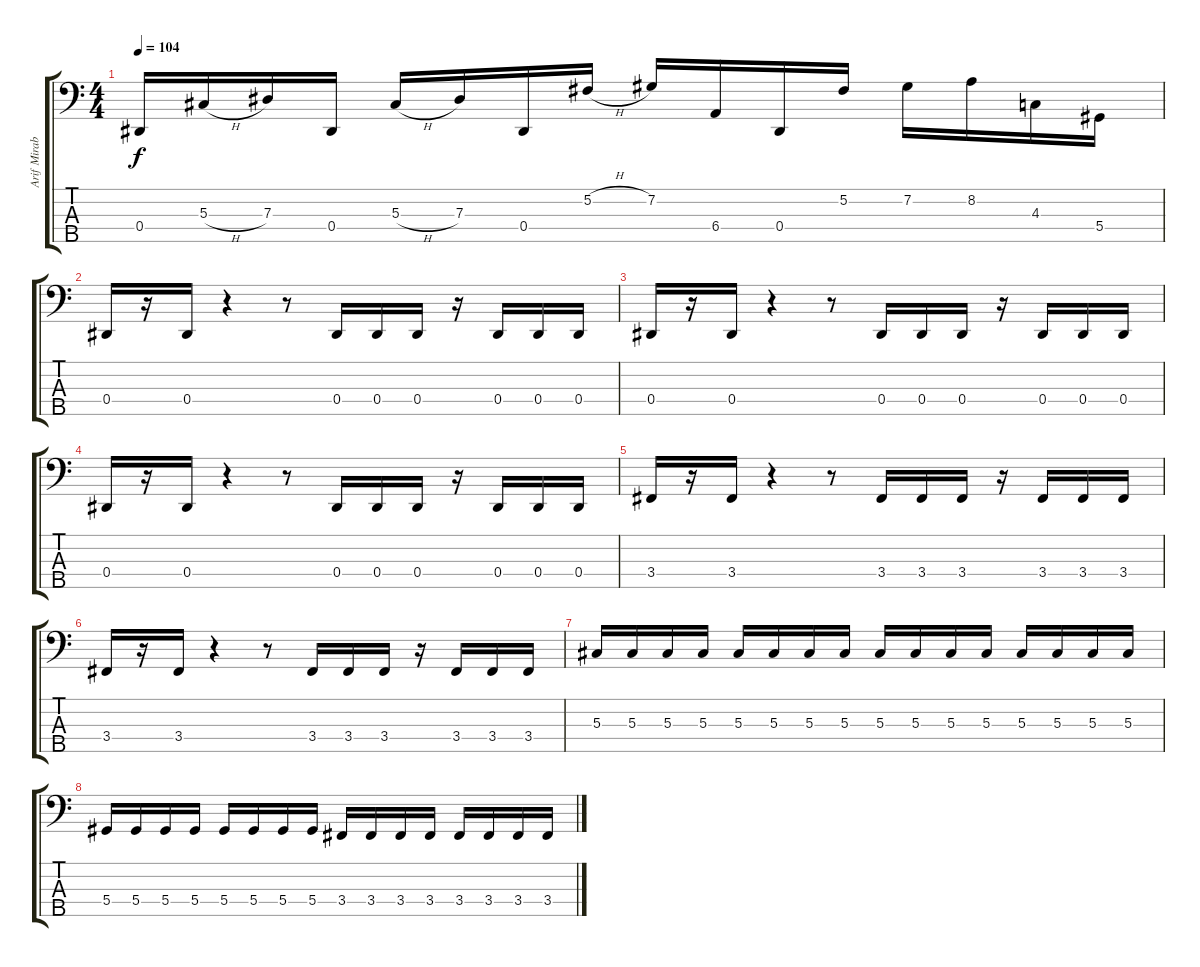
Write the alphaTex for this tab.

\track ("Arif Mirabdolbaghi" "Arif Mirab") {instrument electricbassfinger}
\staff {score tabs}
\tuning (Gb2 Db2 Ab1 Eb1 Bb0) {hide}
\ts (4 4)
\tempo 104
\clef f4
\ks c
0.4.16{dy f} 5.3{h}.16 7.3.16 0.4.16 5.3{h}.16 7.3.16 0.4.16 5.2{h}.16 7.2.16 6.4.16 0.4.16 5.2.16 7.2.16 8.2.16 4.3.16 5.4.16 |
0.4.16 r.16 0.4.16 r.4 r.8 0.4.16 0.4.16 0.4.16 r.16 0.4.16 0.4.16 0.4.16 |
0.4.16 r.16 0.4.16 r.4 r.8 0.4.16 0.4.16 0.4.16 r.16 0.4.16 0.4.16 0.4.16 |
0.4.16 r.16 0.4.16 r.4 r.8 0.4.16 0.4.16 0.4.16 r.16 0.4.16 0.4.16 0.4.16 |
3.4.16 r.16 3.4.16 r.4 r.8 3.4.16 3.4.16 3.4.16 r.16 3.4.16 3.4.16 3.4.16 |
3.4.16 r.16 3.4.16 r.4 r.8 3.4.16 3.4.16 3.4.16 r.16 3.4.16 3.4.16 3.4.16 |
5.3.16 5.3.16 5.3.16 5.3.16 5.3.16 5.3.16 5.3.16 5.3.16 5.3.16 5.3.16 5.3.16 5.3.16 5.3.16 5.3.16 5.3.16 5.3.16 |
5.4.16 5.4.16 5.4.16 5.4.16 5.4.16 5.4.16 5.4.16 5.4.16 3.4.16 3.4.16 3.4.16 3.4.16 3.4.16 3.4.16 3.4.16 3.4.16
